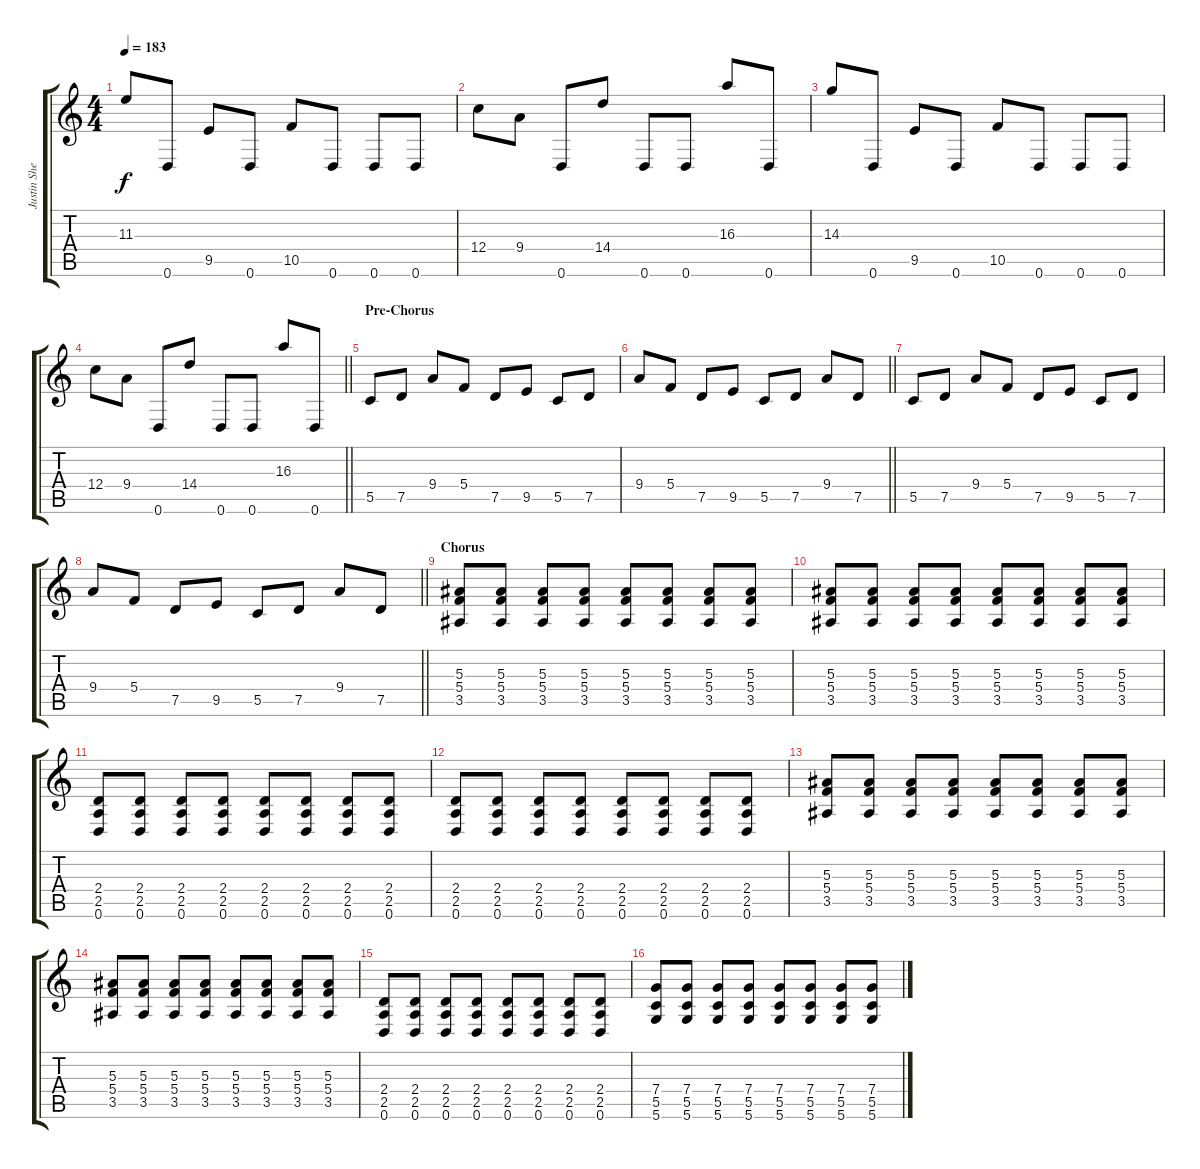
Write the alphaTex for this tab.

\track ("Justin Shekoski" "Justin She") {instrument distortionguitar}
\staff {score tabs}
\tuning (D4 A3 F3 C3 G2 D2) {hide}
\ts (4 4)
\tempo 183
\clef g2
\ks c
11.3.8{dy f} 0.6.8 9.5.8 0.6.8 10.5.8 0.6.8 0.6.8 0.6.8 |
12.4.8 9.4.8 0.6.8 14.4.8 0.6.8 0.6.8 16.3.8 0.6.8 |
14.3.8 0.6.8 9.5.8 0.6.8 10.5.8 0.6.8 0.6.8 0.6.8 |
\barLineRight lightlight
12.4.8 9.4.8 0.6.8 14.4.8 0.6.8 0.6.8 16.3.8 0.6.8 |
\section ("" "Pre-Chorus")
5.5.8 7.5.8 9.4.8 5.4.8 7.5.8 9.5.8 5.5.8 7.5.8 |
\barLineRight lightlight
9.4.8 5.4.8 7.5.8 9.5.8 5.5.8 7.5.8 9.4.8 7.5.8 |
5.5.8 7.5.8 9.4.8 5.4.8 7.5.8 9.5.8 5.5.8 7.5.8 |
\barLineRight lightlight
9.4.8 5.4.8 7.5.8 9.5.8 5.5.8 7.5.8 9.4.8 7.5.8 |
\section ("" "Chorus")
(5.3 5.4 3.5).8 (5.3 5.4 3.5).8 (5.3 5.4 3.5).8 (5.3 5.4 3.5).8 (5.3 5.4 3.5).8 (5.3 5.4 3.5).8 (5.3 5.4 3.5).8 (5.3 5.4 3.5).8 |
(5.3 5.4 3.5).8 (5.3 5.4 3.5).8 (5.3 5.4 3.5).8 (5.3 5.4 3.5).8 (5.3 5.4 3.5).8 (5.3 5.4 3.5).8 (5.3 5.4 3.5).8 (5.3 5.4 3.5).8 |
(2.4 2.5 0.6).8 (2.4 2.5 0.6).8 (2.4 2.5 0.6).8 (2.4 2.5 0.6).8 (2.4 2.5 0.6).8 (2.4 2.5 0.6).8 (2.4 2.5 0.6).8 (2.4 2.5 0.6).8 |
(2.4 2.5 0.6).8 (2.4 2.5 0.6).8 (2.4 2.5 0.6).8 (2.4 2.5 0.6).8 (2.4 2.5 0.6).8 (2.4 2.5 0.6).8 (2.4 2.5 0.6).8 (2.4 2.5 0.6).8 |
(5.3 5.4 3.5).8 (5.3 5.4 3.5).8 (5.3 5.4 3.5).8 (5.3 5.4 3.5).8 (5.3 5.4 3.5).8 (5.3 5.4 3.5).8 (5.3 5.4 3.5).8 (5.3 5.4 3.5).8 |
(5.3 5.4 3.5).8 (5.3 5.4 3.5).8 (5.3 5.4 3.5).8 (5.3 5.4 3.5).8 (5.3 5.4 3.5).8 (5.3 5.4 3.5).8 (5.3 5.4 3.5).8 (5.3 5.4 3.5).8 |
(2.4 2.5 0.6).8 (2.4 2.5 0.6).8 (2.4 2.5 0.6).8 (2.4 2.5 0.6).8 (2.4 2.5 0.6).8 (2.4 2.5 0.6).8 (2.4 2.5 0.6).8 (2.4 2.5 0.6).8 |
(7.4 5.5 5.6).8 (7.4 5.5 5.6).8 (7.4 5.5 5.6).8 (7.4 5.5 5.6).8 (7.4 5.5 5.6).8 (7.4 5.5 5.6).8 (7.4 5.5 5.6).8 (7.4 5.5 5.6).8
